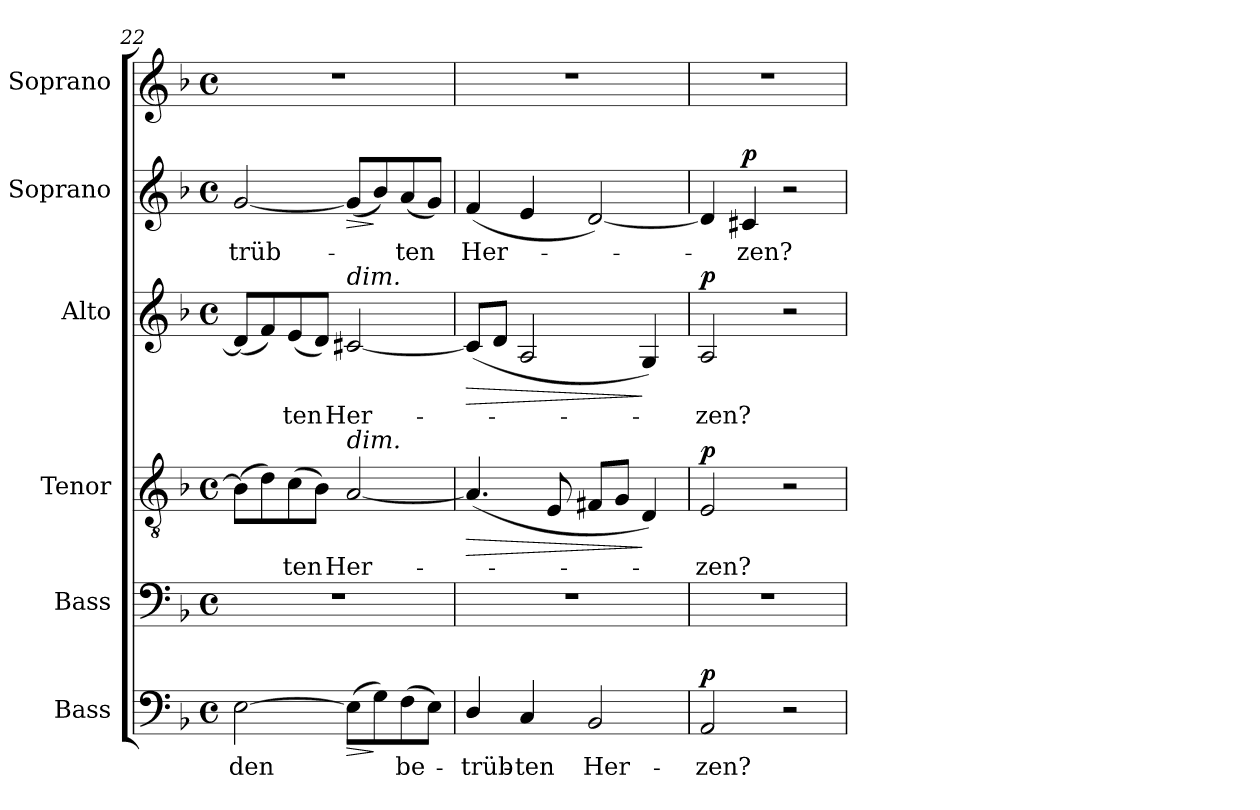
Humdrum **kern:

**kern	**text	**dynam	**kern	**kern	**text	**dynam	**kern	**text	**dynam	**kern	**text	**dynam	**kern
*part6	*part6	*part6	*part5	*part4	*part4	*part4	*part3	*part3	*part3	*part2	*part2	*part2	*part1
*staff6	*staff6	*staff6	*staff5	*staff4	*staff4	*staff4	*staff3	*staff3	*staff3	*staff2	*staff2	*staff2	*staff1
*I"Bass	*	*	*I"Bass	*I"Tenor	*	*	*I"Alto	*	*	*I"Soprano	*	*	*I"Soprano
*I'B.	*	*	*I'B.	*I'T.	*	*	*I'A.	*	*	*I'S.	*	*	*I'S.
*clefF4	*	*	*clefF4	*clefGv2	*	*	*clefG2	*	*	*clefG2	*	*	*clefG2
*	*	*	*	*ITrd7c12	*	*	*	*	*	*	*	*	*
*k[b-]	*	*	*k[b-]	*k[b-]	*	*	*k[b-]	*	*	*k[b-]	*	*	*k[b-]
*F:	*	*	*F:	*F:	*	*	*F:	*	*	*F:	*	*	*F:
*M4/4	*	*	*M4/4	*M4/4	*	*	*M4/4	*	*	*M4/4	*	*	*M4/4
*met(c)	*	*	*met(c)	*met(c)	*	*	*met(c)	*	*	*met(c)	*	*	*met(c)
=22	=22	=22	=22	=22	=22	=22	=22	=22	=22	=22	=22	=22	=22
!	!LO:LY:b:color=#000000	!	!	!	!	!	!	!	!	!	!	!	!
!	!	!	!	!	!	!	!	!	!	!	!LO:LY:b:color=#000000	!	!
[2Ei\	den	.	1r	(8BB-i\L]	.	.	(8di/L]	.	.	[2gi/	-trüb-	.	1r
.	.	.	.	8Di\)	.	.	8fi/)	.	.	.	.	.	.
!	!	!	!	!	!LO:LY:b:color=#000000	!	!	!	!	!	!	!	!
!	!	!	!	!	!	!	!	!LO:LY:b:color=#000000	!	!	!	!	!
.	.	.	.	(8Ci\	-ten	.	(8ei/	-ten	.	.	.	.	.
.	.	.	.	8BB-i\J)	.	.	8di/J)	.	.	.	.	.	.
!	!	!LO:HP:b	!	!	!	!	!	!	!	!	!	!	!
!	!	!	!	!	!LO:LY:b:color=#000000	!	!	!	!	!	!	!	!
!	!	!	!	!	!	!	!LO:TX:a:i:t=dim.	!	!	!	!	!	!
!	!	!	!	!LO:TX:a:i:t=dim.	!	!	!	!	!	!	!	!	!
!	!	!	!	!	!	!	!	!LO:LY:b:color=#000000	!	!	!	!LO:HP:b	!
(8Ei\L]	.	>	.	[2AAi/	Her-	.	[2c#Xi/	Her-	.	(8gi/L]	.	>	.
8Gi\)	.	]	.	.	.	.	.	.	.	8b-i/)	.	]	.
!	!LO:LY:b:color=#000000	!	!	!	!	!	!	!	!	!	!	!	!
!	!	!	!	!	!	!	!	!	!	!	!LO:LY:b:color=#000000	!	!
(8Fi\	be-	.	.	.	.	.	.	.	.	(8ai/	-ten	.	.
8Ei\J)	.	.	.	.	.	.	.	.	.	8gi/J)	.	.	.
=23	=23	=23	=23	=23	=23	=23	=23	=23	=23	=23	=23	=23	=23
!	!LO:LY:b:color=#000000	!	!	!	!	!LO:HP:b	!	!	!LO:HP:b	!	!	!	!
!	!	!	!	!	!	!	!	!	!	!	!LO:LY:b:color=#000000	!	!
4Di/	-trüb-	.	1r	(4.AAi/]	.	>	(8c#i/L]	.	>	(4fi/	Her-	.	1r
.	.	.	.	.	.	.	8di/J	.	.	.	.	.	.
!	!LO:LY:b:color=#000000	!	!	!	!	!	!	!	!	!	!	!	!
4Ci/	-ten	.	.	.	.	.	2Ai/	.	.	4ei/	.	.	.
.	.	.	.	8EEi/	.	.	.	.	.	.	.	.	.
!	!LO:LY:b:color=#000000	!	!	!	!	!	!	!	!	!	!	!	!
2BB-i/	Her-	.	.	8FF#Xi/L	.	.	.	.	.	[2di/)	.	.	.
.	.	.	.	8GGi/J	.	.	.	.	.	.	.	.	.
.	.	.	.	4DDi/)	.	]	4Gi/)	.	]	.	.	.	.
=24	=24	=24	=24	=24	=24	=24	=24	=24	=24	=24	=24	=24	=24
!	!LO:LY:b:color=#000000	!	!	!	!	!	!	!	!	!	!	!	!
!	!	!	!	!	!LO:LY:b:color=#000000	!	!	!	!	!	!	!	!
!	!	!	!	!	!	!	!	!LO:LY:b:color=#000000	!	!	!	!	!
2AAi/	-zen?	p	1r	2EEi/	-zen?	p	2Ai/	-zen?	p	4di/]	.	.	1r
!	!	!	!	!	!	!	!	!	!	!	!LO:LY:b:color=#000000	!	!
.	.	.	.	.	.	.	.	.	.	4c#Xi/	-zen?	p	.
2r	.	.	.	2r	.	.	2r	.	.	2r	.	.	.
=	=	=	=	=	=	=	=	=	=	=	=	=	=
*-	*-	*-	*-	*-	*-	*-	*-	*-	*-	*-	*-	*-	*-
